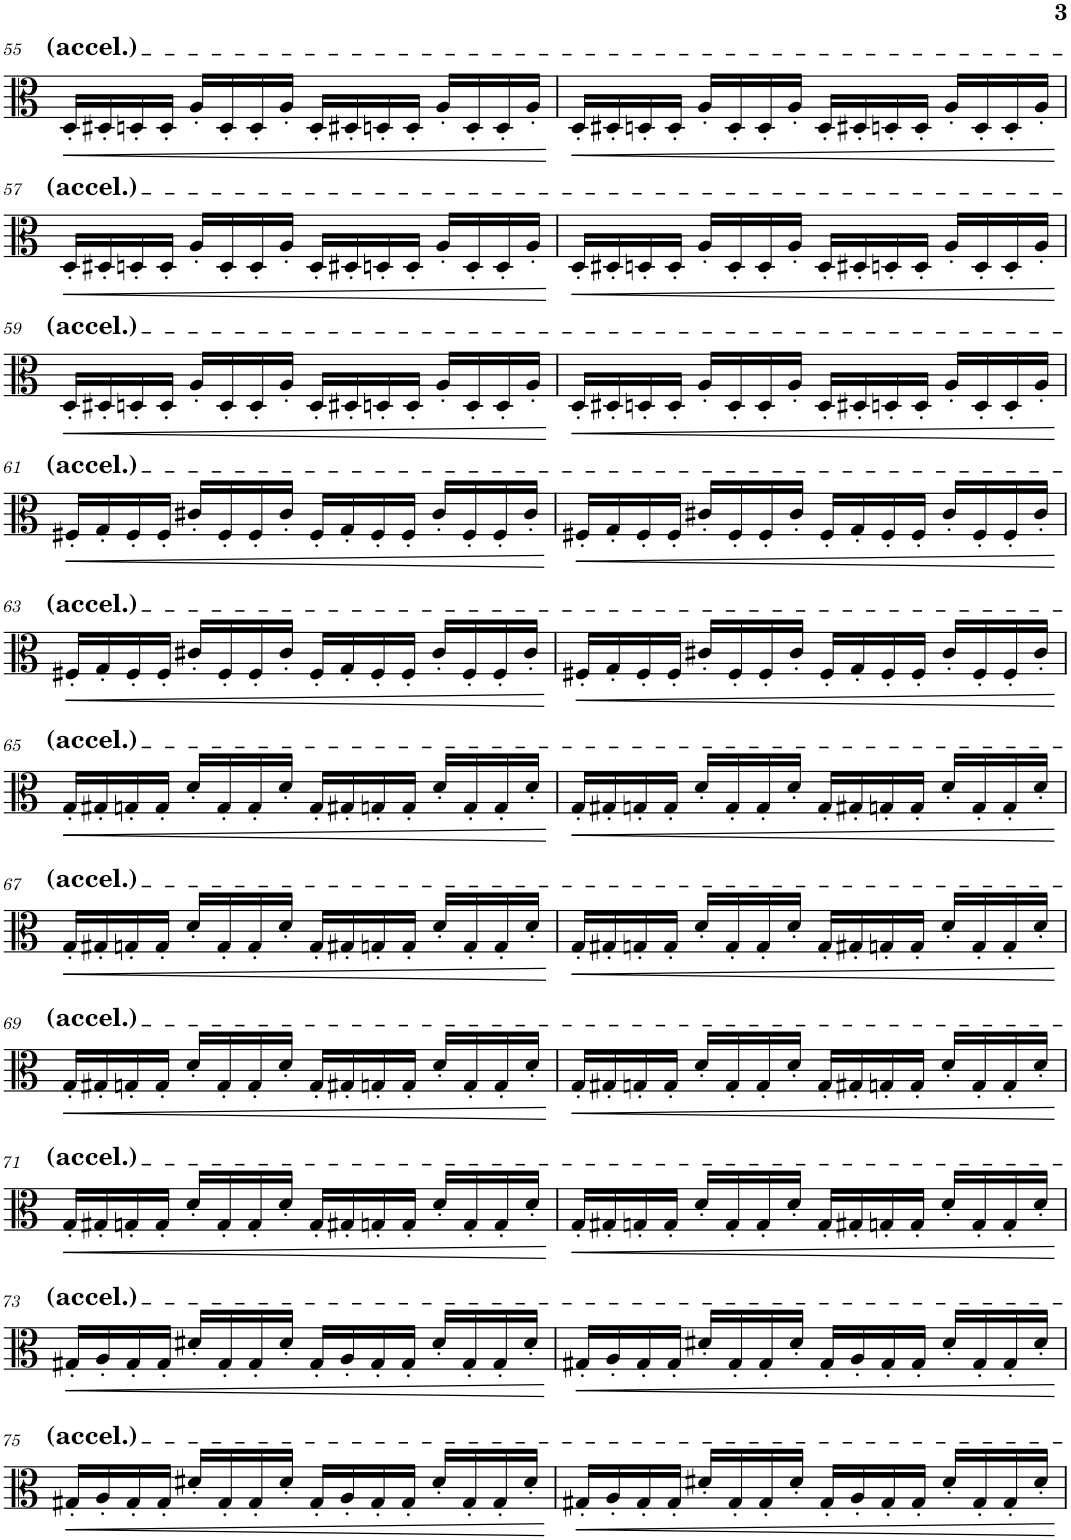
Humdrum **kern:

**kern	**dynam
*part1	*part1
*staff1	*staff1
*I"Viola	*
*I'Vla.	*
!!LO:PB:g=z
*clefC3	*
*k[]	*
*M2/2	*
=55	=55
!	!LO:HP:b
16D'/LL	<
16D#X'/	.
16Dn'/	.
16D'/JJ	.
16A'/LL	.
16D'/	.
16D'/	.
16A'/JJ	.
16D'/LL	.
16D#X'/	.
16Dn'/	.
16D'/JJ	.
16A'/LL	.
16D'/	.
16D'/	.
16A'/JJ	.
.	[
=56	=56
!	!LO:HP:b
16D'/LL	<
16D#X'/	.
16Dn'/	.
16D'/JJ	.
16A'/LL	.
16D'/	.
16D'/	.
16A'/JJ	.
16D'/LL	.
16D#X'/	.
16Dn'/	.
16D'/JJ	.
16A'/LL	.
16D'/	.
16D'/	.
16A'/JJ	.
.	[
!!LO:LB:g=z
=57	=57
!	!LO:HP:b
16D'/LL	<
16D#X'/	.
16Dn'/	.
16D'/JJ	.
16A'/LL	.
16D'/	.
16D'/	.
16A'/JJ	.
16D'/LL	.
16D#X'/	.
16Dn'/	.
16D'/JJ	.
16A'/LL	.
16D'/	.
16D'/	.
16A'/JJ	.
.	[
=58	=58
!	!LO:HP:b
16D'/LL	<
16D#X'/	.
16Dn'/	.
16D'/JJ	.
16A'/LL	.
16D'/	.
16D'/	.
16A'/JJ	.
16D'/LL	.
16D#X'/	.
16Dn'/	.
16D'/JJ	.
16A'/LL	.
16D'/	.
16D'/	.
16A'/JJ	.
.	[
!!LO:LB:g=z
=59	=59
!	!LO:HP:b
16D'/LL	<
16D#X'/	.
16Dn'/	.
16D'/JJ	.
16A'/LL	.
16D'/	.
16D'/	.
16A'/JJ	.
16D'/LL	.
16D#X'/	.
16Dn'/	.
16D'/JJ	.
16A'/LL	.
16D'/	.
16D'/	.
16A'/JJ	.
.	[
=60	=60
!	!LO:HP:b
16D'/LL	<
16D#X'/	.
16Dn'/	.
16D'/JJ	.
16A'/LL	.
16D'/	.
16D'/	.
16A'/JJ	.
16D'/LL	.
16D#X'/	.
16Dn'/	.
16D'/JJ	.
16A'/LL	.
16D'/	.
16D'/	.
16A'/JJ	.
.	[
!!LO:LB:g=z
=61	=61
!	!LO:HP:b
16F#X'/LL	<
16G'/	.
16F#'/	.
16F#'/JJ	.
16c#X'/LL	.
16F#'/	.
16F#'/	.
16c#'/JJ	.
16F#'/LL	.
16G'/	.
16F#'/	.
16F#'/JJ	.
16c#'/LL	.
16F#'/	.
16F#'/	.
16c#'/JJ	.
.	[
=62	=62
!	!LO:HP:b
16F#X'/LL	<
16G'/	.
16F#'/	.
16F#'/JJ	.
16c#X'/LL	.
16F#'/	.
16F#'/	.
16c#'/JJ	.
16F#'/LL	.
16G'/	.
16F#'/	.
16F#'/JJ	.
16c#'/LL	.
16F#'/	.
16F#'/	.
16c#'/JJ	.
.	[
!!LO:LB:g=z
=63	=63
!	!LO:HP:b
16F#X'/LL	<
16G'/	.
16F#'/	.
16F#'/JJ	.
16c#X'/LL	.
16F#'/	.
16F#'/	.
16c#'/JJ	.
16F#'/LL	.
16G'/	.
16F#'/	.
16F#'/JJ	.
16c#'/LL	.
16F#'/	.
16F#'/	.
16c#'/JJ	.
.	[
=64	=64
!	!LO:HP:b
16F#X'/LL	<
16G'/	.
16F#'/	.
16F#'/JJ	.
16c#X'/LL	.
16F#'/	.
16F#'/	.
16c#'/JJ	.
16F#'/LL	.
16G'/	.
16F#'/	.
16F#'/JJ	.
16c#'/LL	.
16F#'/	.
16F#'/	.
16c#'/JJ	.
.	[
!!LO:LB:g=z
=65	=65
!	!LO:HP:b
16G'/LL	<
16G#X'/	.
16Gn'/	.
16G'/JJ	.
16d'/LL	.
16G'/	.
16G'/	.
16d'/JJ	.
16G'/LL	.
16G#X'/	.
16Gn'/	.
16G'/JJ	.
16d'/LL	.
16G'/	.
16G'/	.
16d'/JJ	.
.	[
=66	=66
!	!LO:HP:b
16G'/LL	<
16G#X'/	.
16Gn'/	.
16G'/JJ	.
16d'/LL	.
16G'/	.
16G'/	.
16d'/JJ	.
16G'/LL	.
16G#X'/	.
16Gn'/	.
16G'/JJ	.
16d'/LL	.
16G'/	.
16G'/	.
16d'/JJ	.
.	[
!!LO:LB:g=z
=67	=67
!	!LO:HP:b
16G'/LL	<
16G#X'/	.
16Gn'/	.
16G'/JJ	.
16d'/LL	.
16G'/	.
16G'/	.
16d'/JJ	.
16G'/LL	.
16G#X'/	.
16Gn'/	.
16G'/JJ	.
16d'/LL	.
16G'/	.
16G'/	.
16d'/JJ	.
.	[
=68	=68
!	!LO:HP:b
16G'/LL	<
16G#X'/	.
16Gn'/	.
16G'/JJ	.
16d'/LL	.
16G'/	.
16G'/	.
16d'/JJ	.
16G'/LL	.
16G#X'/	.
16Gn'/	.
16G'/JJ	.
16d'/LL	.
16G'/	.
16G'/	.
16d'/JJ	.
.	[
!!LO:LB:g=z
=69	=69
!	!LO:HP:b
16G'/LL	<
16G#X'/	.
16Gn'/	.
16G'/JJ	.
16d'/LL	.
16G'/	.
16G'/	.
16d'/JJ	.
16G'/LL	.
16G#X'/	.
16Gn'/	.
16G'/JJ	.
16d'/LL	.
16G'/	.
16G'/	.
16d'/JJ	.
.	[
=70	=70
!	!LO:HP:b
16G'/LL	<
16G#X'/	.
16Gn'/	.
16G'/JJ	.
16d'/LL	.
16G'/	.
16G'/	.
16d'/JJ	.
16G'/LL	.
16G#X'/	.
16Gn'/	.
16G'/JJ	.
16d'/LL	.
16G'/	.
16G'/	.
16d'/JJ	.
.	[
!!LO:LB:g=z
=71	=71
!	!LO:HP:b
16G'/LL	<
16G#X'/	.
16Gn'/	.
16G'/JJ	.
16d'/LL	.
16G'/	.
16G'/	.
16d'/JJ	.
16G'/LL	.
16G#X'/	.
16Gn'/	.
16G'/JJ	.
16d'/LL	.
16G'/	.
16G'/	.
16d'/JJ	.
.	[
=72	=72
!	!LO:HP:b
16G'/LL	<
16G#X'/	.
16Gn'/	.
16G'/JJ	.
16d'/LL	.
16G'/	.
16G'/	.
16d'/JJ	.
16G'/LL	.
16G#X'/	.
16Gn'/	.
16G'/JJ	.
16d'/LL	.
16G'/	.
16G'/	.
16d'/JJ	.
.	[
!!LO:LB:g=z
=73	=73
!	!LO:HP:b
16G#X'/LL	<
16A'/	.
16G#'/	.
16G#'/JJ	.
16d#X'/LL	.
16G#'/	.
16G#'/	.
16d#'/JJ	.
16G#'/LL	.
16A'/	.
16G#'/	.
16G#'/JJ	.
16d#'/LL	.
16G#'/	.
16G#'/	.
16d#'/JJ	.
.	[
=74	=74
!	!LO:HP:b
16G#X'/LL	<
16A'/	.
16G#'/	.
16G#'/JJ	.
16d#X'/LL	.
16G#'/	.
16G#'/	.
16d#'/JJ	.
16G#'/LL	.
16A'/	.
16G#'/	.
16G#'/JJ	.
16d#'/LL	.
16G#'/	.
16G#'/	.
16d#'/JJ	.
.	[
!!LO:LB:g=z
=75	=75
!	!LO:HP:b
16G#X'/LL	<
16A'/	.
16G#'/	.
16G#'/JJ	.
16d#X'/LL	.
16G#'/	.
16G#'/	.
16d#'/JJ	.
16G#'/LL	.
16A'/	.
16G#'/	.
16G#'/JJ	.
16d#'/LL	.
16G#'/	.
16G#'/	.
16d#'/JJ	.
.	[
=76	=76
!	!LO:HP:b
16G#X'/LL	<
16A'/	.
16G#'/	.
16G#'/JJ	.
16d#X'/LL	.
16G#'/	.
16G#'/	.
16d#'/JJ	.
16G#'/LL	.
16A'/	.
16G#'/	.
16G#'/JJ	.
16d#'/LL	.
16G#'/	.
16G#'/	.
16d#'/JJ	.
.	[
=	=
*-	*-
